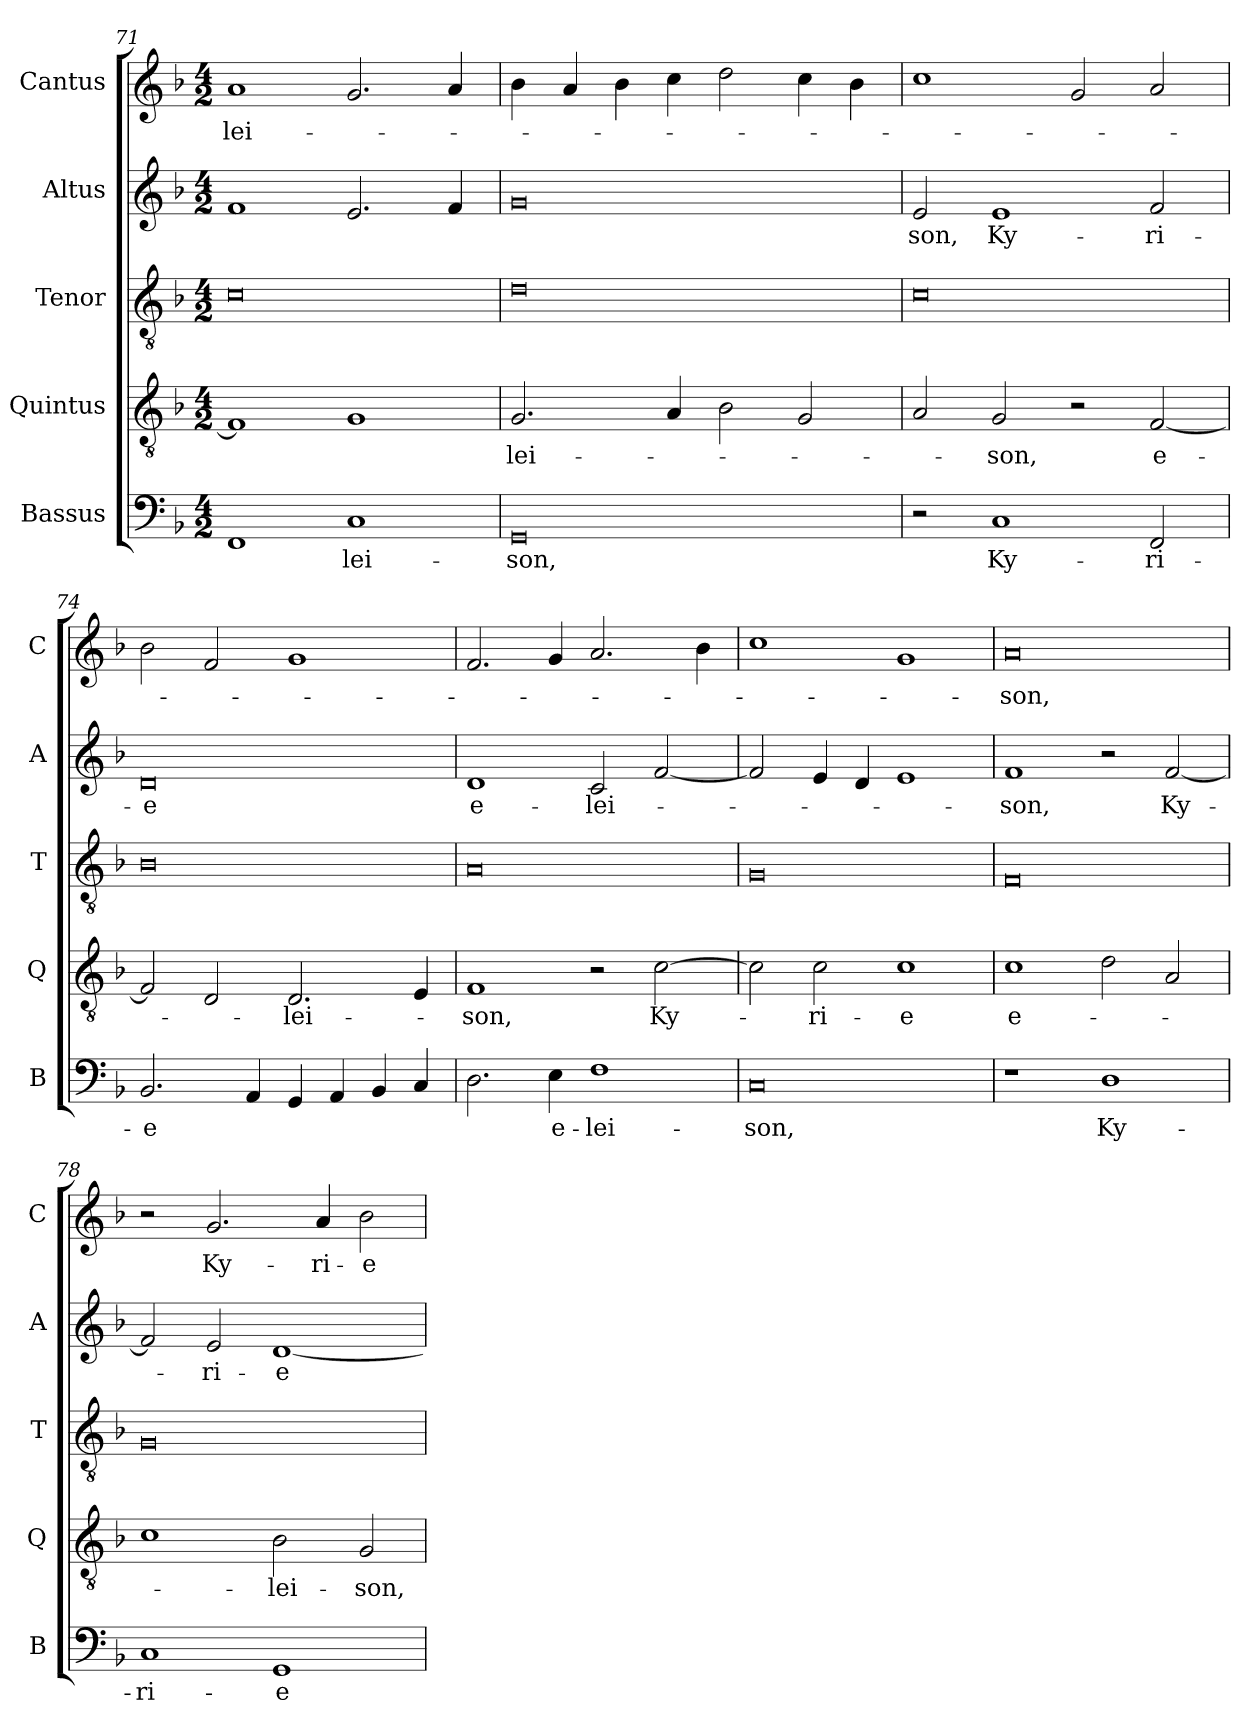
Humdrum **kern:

**kern	**text	**kern	**text	**kern	**kern	**text	**kern	**text
*part5	*part5	*part4	*part4	*part3	*part2	*part2	*part1	*part1
*staff5	*staff5	*staff4	*staff4	*staff3	*staff2	*staff2	*staff1	*staff1
*I"Bassus	*	*I"Quintus	*	*I"Tenor	*I"Altus	*	*I"Cantus	*
*I'B	*	*I'Q	*	*I'T	*I'A	*	*I'C	*
*clefF4	*	*clefGv2	*	*clefGv2	*clefG2	*	*clefG2	*
*k[b-]	*	*k[b-]	*	*k[b-]	*k[b-]	*	*k[b-]	*
*F:	*	*F:	*	*F:	*F:	*	*F:	*
*M4/2	*	*M4/2	*	*M4/2	*M4/2	*	*M4/2	*
=71	=71	=71	=71	=71	=71	=71	=71	=71
!	!	!	!	!	!	!	!	!LO:LY:b
1FF	.	1F]	.	0c	1f	.	1a	-lei-
!	!LO:LY:b	!	!	!	!	!	!	!
1C	-lei-	1G	.	.	2.e/	.	2.g/	.
.	.	.	.	.	4f/	.	4a/	.
=72	=72	=72	=72	=72	=72	=72	=72	=72
!	!LO:LY:b	!	!	!	!	!	!	!
!	!	!	!LO:LY:b	!	!	!	!	!
0GG	-son,	2.G/	-lei-	0d	0g	.	4b-\	.
.	.	.	.	.	.	.	4a/	.
.	.	.	.	.	.	.	4b-\	.
.	.	4A/	.	.	.	.	4cc\	.
.	.	2B-\	.	.	.	.	2dd\	.
.	.	2G/	.	.	.	.	4cc\	.
.	.	.	.	.	.	.	4b-\	.
=73	=73	=73	=73	=73	=73	=73	=73	=73
!	!	!	!	!	!	!LO:LY:b	!	!
2r	.	2A/	.	0c	2e/	-son,	1cc	.
!	!LO:LY:b	!	!	!	!	!	!	!
!	!	!	!LO:LY:b	!	!	!	!	!
!	!	!	!	!	!	!LO:LY:b	!	!
1C	Ky-	2G/	-son,	.	1e	Ky-	.	.
.	.	2r	.	.	.	.	2g/	.
!	!LO:LY:b	!	!	!	!	!	!	!
!	!	!	!LO:LY:b	!	!	!	!	!
!	!	!	!	!	!	!LO:LY:b	!	!
2FF/	-ri-	[2F/	e-	.	2f/	-ri-	2a/	.
!!LO:LB:g=z
=74	=74	=74	=74	=74	=74	=74	=74	=74
!	!LO:LY:b	!	!	!	!	!	!	!
!	!	!	!	!	!	!LO:LY:b	!	!
2.BB-/	-e	2F/]	.	0B-	0d	-e	2b-\	.
.	.	2D/	.	.	.	.	2f/	.
4AA/	.	.	.	.	.	.	.	.
!	!	!	!LO:LY:b	!	!	!	!	!
4GG/	.	2.D/	-lei-	.	.	.	1g	.
4AA/	.	.	.	.	.	.	.	.
4BB-/	.	.	.	.	.	.	.	.
4C/	.	4E/	.	.	.	.	.	.
=75	=75	=75	=75	=75	=75	=75	=75	=75
!	!	!	!LO:LY:b	!	!	!	!	!
!	!	!	!	!	!	!LO:LY:b	!	!
2.D\	.	1F	-son,	0A	1d	e-	2.f/	.
!	!LO:LY:b	!	!	!	!	!	!	!
4E\	e-	.	.	.	.	.	4g/	.
!	!LO:LY:b	!	!	!	!	!	!	!
!	!	!	!	!	!	!LO:LY:b	!	!
1F	-lei-	2r	.	.	2c/	-lei-	2.a/	.
!	!	!	!LO:LY:b	!	!	!	!	!
.	.	[2c\	Ky-	.	[2f/	.	.	.
.	.	.	.	.	.	.	4b-\	.
=76	=76	=76	=76	=76	=76	=76	=76	=76
!	!LO:LY:b	!	!	!	!	!	!	!
0C	-son,	2c\]	.	0G	2f/]	.	1cc	.
!	!	!	!LO:LY:b	!	!	!	!	!
.	.	2c\	-ri-	.	4e/	.	.	.
.	.	.	.	.	4d/	.	.	.
!	!	!	!LO:LY:b	!	!	!	!	!
.	.	1c	-e	.	1e	.	1g	.
=77	=77	=77	=77	=77	=77	=77	=77	=77
!	!	!	!LO:LY:b	!	!	!	!	!
!	!	!	!	!	!	!LO:LY:b	!	!
!	!	!	!	!	!	!	!	!LO:LY:b
1r	.	1c	e-	0F	1f	-son,	0a	-son,
!	!LO:LY:b	!	!	!	!	!	!	!
1D	Ky-	2d\	.	.	2r	.	.	.
!	!	!	!	!	!	!LO:LY:b	!	!
.	.	2A/	.	.	[2f/	Ky-	.	.
=78	=78	=78	=78	=78	=78	=78	=78	=78
!	!LO:LY:b	!	!	!	!	!	!	!
1C	-ri-	1c	.	0G	2f/]	.	2r	.
!	!	!	!	!	!	!LO:LY:b	!	!
!	!	!	!	!	!	!	!	!LO:LY:b
.	.	.	.	.	2e/	-ri-	2.g/	Ky-
!	!LO:LY:b	!	!	!	!	!	!	!
!	!	!	!LO:LY:b	!	!	!	!	!
!	!	!	!	!	!	!LO:LY:b	!	!
1GG	-e	2B-\	-lei-	.	[1d	-e	.	.
!	!	!	!	!	!	!	!	!LO:LY:b
.	.	.	.	.	.	.	4a/	-ri-
!	!	!	!LO:LY:b	!	!	!	!	!
!	!	!	!	!	!	!	!	!LO:LY:b
.	.	2G/	-son,	.	.	.	2b-\	-e
=	=	=	=	=	=	=	=	=
*-	*-	*-	*-	*-	*-	*-	*-	*-
